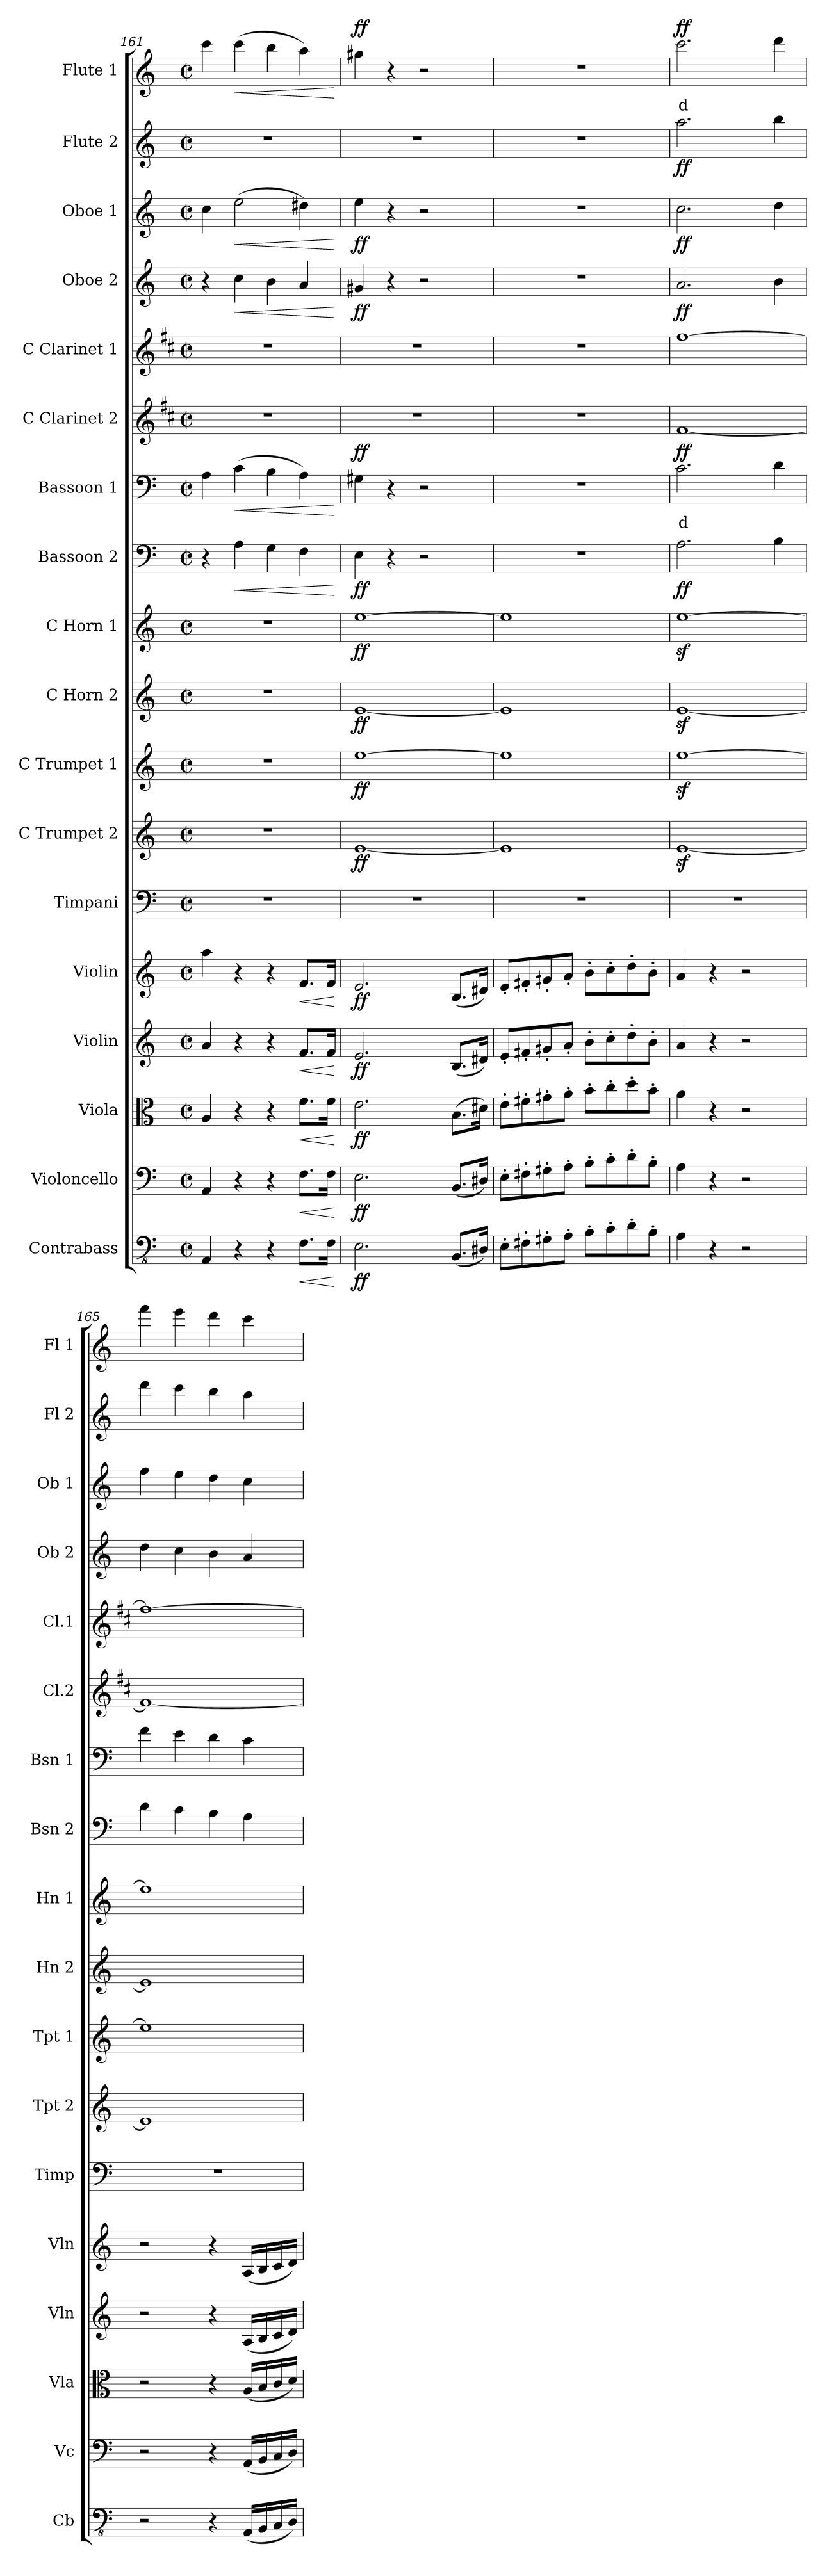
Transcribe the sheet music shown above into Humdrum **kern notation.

**kern	**dynam	**kern	**dynam	**kern	**dynam	**kern	**dynam	**kern	**dynam	**kern	**kern	**dynam	**kern	**dynam	**kern	**dynam	**kern	**dynam	**kern	**dynam	**kern	**text	**dynam	**kern	**kern	**kern	**dynam	**kern	**dynam	**kern	**dynam	**kern	**text	**dynam
*part18	*part18	*part17	*part17	*part16	*part16	*part15	*part15	*part14	*part14	*part13	*part12	*part12	*part11	*part11	*part10	*part10	*part9	*part9	*part8	*part8	*part7	*part7	*part7	*part6	*part5	*part4	*part4	*part3	*part3	*part2	*part2	*part1	*part1	*part1
*staff18	*staff18	*staff17	*staff17	*staff16	*staff16	*staff15	*staff15	*staff14	*staff14	*staff13	*staff12	*staff12	*staff11	*staff11	*staff10	*staff10	*staff9	*staff9	*staff8	*staff8	*staff7	*staff7	*staff7	*staff6	*staff5	*staff4	*staff4	*staff3	*staff3	*staff2	*staff2	*staff1	*staff1	*staff1
*I"Contrabass	*	*I"Violoncello	*	*I"Viola	*	*I"Violin	*	*I"Violin	*	*I"Timpani	*I"C Trumpet 2	*	*I"C Trumpet 1	*	*I"C Horn 2	*	*I"C Horn 1	*	*I"Bassoon 2	*	*I"Bassoon 1	*	*	*I"C Clarinet 2	*I"C Clarinet 1	*I"Oboe 2	*	*I"Oboe 1	*	*I"Flute 2	*	*I"Flute 1	*	*
*I'Cb	*	*I'Vc	*	*I'Vla	*	*I'Vln	*	*I'Vln	*	*I'Timp	*I'Tpt 2	*	*I'Tpt 1	*	*I'Hn 2	*	*I'Hn 1	*	*I'Bsn 2	*	*I'Bsn 1	*	*	*I'Cl.2	*I'Cl.1	*I'Ob 2	*	*I'Ob 1	*	*I'Fl 2	*	*I'Fl 1	*	*
*clefFv4	*	*clefF4	*	*clefC3	*	*clefG2	*	*clefG2	*	*clefF4	*clefG2	*	*clefG2	*	*clefG2	*	*clefG2	*	*clefF4	*	*clefF4	*	*	*clefG2	*clefG2	*clefG2	*	*clefG2	*	*clefG2	*	*clefG2	*	*
*	*	*	*	*	*	*	*	*	*	*	*	*	*	*	*ITrd7c12	*	*ITrd7c12	*	*	*	*	*	*	*ITrd1c2	*ITrd1c2	*	*	*	*	*	*	*	*	*
*k[]	*	*k[]	*	*k[]	*	*k[]	*	*k[]	*	*k[]	*k[]	*	*k[]	*	*k[]	*	*k[]	*	*k[]	*	*k[]	*	*	*k[]	*k[]	*k[]	*	*k[]	*	*k[]	*	*k[]	*	*
*M2/2	*	*M2/2	*	*M2/2	*	*M2/2	*	*M2/2	*	*M2/2	*M2/2	*	*M2/2	*	*M2/2	*	*M2/2	*	*M2/2	*	*M2/2	*	*	*M2/2	*M2/2	*M2/2	*	*M2/2	*	*M2/2	*	*M2/2	*	*
*met(c|)	*	*met(c|)	*	*met(c|)	*	*met(c|)	*	*met(c|)	*	*met(c|)	*met(c|)	*	*met(c|)	*	*met(c|)	*	*met(c|)	*	*met(c|)	*	*met(c|)	*	*	*met(c|)	*met(c|)	*met(c|)	*	*met(c|)	*	*met(c|)	*	*met(c|)	*	*
=161	=161	=161	=161	=161	=161	=161	=161	=161	=161	=161	=161	=161	=161	=161	=161	=161	=161	=161	=161	=161	=161	=161	=161	=161	=161	=161	=161	=161	=161	=161	=161	=161	=161	=161
4AAA/	.	4AA/	.	4A/	.	4a/	.	4aa\	.	1r	1r	.	1r	.	1r	.	1r	.	4r	.	4A\	.	.	1r	1r	4r	.	4cc\	.	1r	.	4ccc\	.	.
!	!	!	!	!	!	!	!	!	!	!	!	!	!	!	!	!	!	!	!	!LO:HP:b	!	!	!LO:HP:b	!	!	!	!LO:HP:b	!	!LO:HP:b	!	!	!	!	!LO:HP:b
4r	.	4r	.	4r	.	4r	.	4r	.	.	.	.	.	.	.	.	.	.	4A\	<	(>4c\	.	<	.	.	4cc\	<	(>2ee\	<	.	.	(>4ccc\	.	<
4r	.	4r	.	4r	.	4r	.	4r	.	.	.	.	.	.	.	.	.	.	4G\	.	4B\	.	.	.	.	4b\	.	.	.	.	.	4bb\	.	.
!	!LO:HP:b	!	!LO:HP:b	!	!LO:HP:b	!	!LO:HP:b	!	!LO:HP:b	!	!	!	!	!	!	!	!	!	!	!	!	!	!	!	!	!	!	!	!	!	!	!	!	!
8.FF\L	<	8.F\L	<	8.f\L	<	8.f/L	<	8.f/L	<	.	.	.	.	.	.	.	.	.	4F\	.	4A\)	.	.	.	.	4a/	.	4dd#X\)	.	.	.	4aa\)	.	.
16FF\Jk	.	16F\Jk	.	16f\Jk	.	16f/Jk	.	16f/Jk	.	.	.	.	.	.	.	.	.	.	.	.	.	.	.	.	.	.	.	.	.	.	.	.	.	.
.	[	.	[	.	[	.	[	.	[	.	.	.	.	.	.	.	.	.	.	[	.	.	[	.	.	.	[	.	[	.	.	.	.	[
=162	=162	=162	=162	=162	=162	=162	=162	=162	=162	=162	=162	=162	=162	=162	=162	=162	=162	=162	=162	=162	=162	=162	=162	=162	=162	=162	=162	=162	=162	=162	=162	=162	=162	=162
!	!LO:DY:b	!	!LO:DY:b	!	!LO:DY:b	!	!LO:DY:b	!	!LO:DY:b	!	!	!LO:DY:b	!	!LO:DY:b	!	!LO:DY:b	!	!LO:DY:b	!	!LO:DY:b	!	!	!LO:DY:b	!	!	!	!LO:DY:b	!	!LO:DY:b	!	!	!	!	!LO:DY:b
2.EE\	ff	2.E\	ff	2.e\	ff	2.e/	ff	2.e/	ff	1r	[1e	ff	[1ee	ff	[1E	ff	[1e	ff	4E\	ff	4G#X\	.	ff	1r	1r	4g#X/	ff	4ee\	ff	1r	.	4gg#X\	.	ff
.	.	.	.	.	.	.	.	.	.	.	.	.	.	.	.	.	.	.	4r	.	4r	.	.	.	.	4r	.	4r	.	.	.	4r	.	.
.	.	.	.	.	.	.	.	.	.	.	.	.	.	.	.	.	.	.	2r	.	2r	.	.	.	.	2r	.	2r	.	.	.	2r	.	.
(<8.BBB/L	.	(<8.BB/L	.	(>8.B\L	.	(<8.B/L	.	(<8.B/L	.	.	.	.	.	.	.	.	.	.	.	.	.	.	.	.	.	.	.	.	.	.	.	.	.	.
16DD#X/Jk)	.	16D#X/Jk)	.	16d#X\Jk)	.	16d#X/Jk)	.	16d#X/Jk)	.	.	.	.	.	.	.	.	.	.	.	.	.	.	.	.	.	.	.	.	.	.	.	.	.	.
!!LO:PB:g=z
=163	=163	=163	=163	=163	=163	=163	=163	=163	=163	=163	=163	=163	=163	=163	=163	=163	=163	=163	=163	=163	=163	=163	=163	=163	=163	=163	=163	=163	=163	=163	=163	=163	=163	=163
8EE'\L	.	8E'\L	.	8e'\L	.	8e'/L	.	8e'/L	.	1r	1e]	.	1ee]	.	1E]	.	1e]	.	1r	.	1r	.	.	1r	1r	1r	.	1r	.	1r	.	1r	.	.
8FF#X'\	.	8F#X'\	.	8f#X'\	.	8f#X'/	.	8f#X'/	.	.	.	.	.	.	.	.	.	.	.	.	.	.	.	.	.	.	.	.	.	.	.	.	.	.
8GG#X'\	.	8G#X'\	.	8g#X'\	.	8g#X'/	.	8g#X'/	.	.	.	.	.	.	.	.	.	.	.	.	.	.	.	.	.	.	.	.	.	.	.	.	.	.
8AA'\J	.	8A'\J	.	8a'\J	.	8a'/J	.	8a'/J	.	.	.	.	.	.	.	.	.	.	.	.	.	.	.	.	.	.	.	.	.	.	.	.	.	.
8BB'\L	.	8B'\L	.	8b'\L	.	8b'\L	.	8b'\L	.	.	.	.	.	.	.	.	.	.	.	.	.	.	.	.	.	.	.	.	.	.	.	.	.	.
8C'\	.	8c'\	.	8cc'\	.	8cc'\	.	8cc'\	.	.	.	.	.	.	.	.	.	.	.	.	.	.	.	.	.	.	.	.	.	.	.	.	.	.
8D'\	.	8d'\	.	8dd'\	.	8dd'\	.	8dd'\	.	.	.	.	.	.	.	.	.	.	.	.	.	.	.	.	.	.	.	.	.	.	.	.	.	.
8BB'\J	.	8B'\J	.	8b'\J	.	8b'\J	.	8b'\J	.	.	.	.	.	.	.	.	.	.	.	.	.	.	.	.	.	.	.	.	.	.	.	.	.	.
=164	=164	=164	=164	=164	=164	=164	=164	=164	=164	=164	=164	=164	=164	=164	=164	=164	=164	=164	=164	=164	=164	=164	=164	=164	=164	=164	=164	=164	=164	=164	=164	=164	=164	=164
!	!	!	!	!	!	!	!	!	!	!	!	!	!	!	!	!	!	!	!	!LO:DY:b	!	!LO:LY:b:color=#FF0000	!LO:DY:b	!	!	!	!LO:DY:b	!	!LO:DY:b	!	!LO:DY:b	!	!LO:LY:b:color=#FF0000	!LO:DY:b
4AA\	.	4A\	.	4a\	.	4a/	.	4a/	.	1r	[1ez<	.	[1eez<	.	[1Ez<	.	[1ez<	.	2.A\	ff	2.c\	d	ff	[1e	[1ee	2.a/	ff	2.cc\	ff	2.aa\	ff	2.ccc\	d	ff
4r	.	4r	.	4r	.	4r	.	4r	.	.	.	.	.	.	.	.	.	.	.	.	.	.	.	.	.	.	.	.	.	.	.	.	.	.
2r	.	2r	.	2r	.	2r	.	2r	.	.	.	.	.	.	.	.	.	.	.	.	.	.	.	.	.	.	.	.	.	.	.	.	.	.
.	.	.	.	.	.	.	.	.	.	.	.	.	.	.	.	.	.	.	4B\	.	4d\	.	.	.	.	4b\	.	4dd\	.	4bb\	.	4ddd\	.	.
=165	=165	=165	=165	=165	=165	=165	=165	=165	=165	=165	=165	=165	=165	=165	=165	=165	=165	=165	=165	=165	=165	=165	=165	=165	=165	=165	=165	=165	=165	=165	=165	=165	=165	=165
2r	.	2r	.	2r	.	2r	.	2r	.	1r	1e]	.	1ee]	.	1E]	.	1e]	.	4d\	.	4f\	.	.	1e_	1ee_	4dd\	.	4ff\	.	4ddd\	.	4fff\	.	.
.	.	.	.	.	.	.	.	.	.	.	.	.	.	.	.	.	.	.	4c\	.	4e\	.	.	.	.	4cc\	.	4ee\	.	4ccc\	.	4eee\	.	.
4r	.	4r	.	4r	.	4r	.	4r	.	.	.	.	.	.	.	.	.	.	4B\	.	4d\	.	.	.	.	4b\	.	4dd\	.	4bb\	.	4ddd\	.	.
(<16AAA/LL	.	(<16AA/LL	.	(<16A/LL	.	(<16A/LL	.	(<16A/LL	.	.	.	.	.	.	.	.	.	.	4A\	.	4c\	.	.	.	.	4a/	.	4cc\	.	4aa\	.	4ccc\	.	.
16BBB/	.	16BB/	.	16B/	.	16B/	.	16B/	.	.	.	.	.	.	.	.	.	.	.	.	.	.	.	.	.	.	.	.	.	.	.	.	.	.
16CC/	.	16C/	.	16c/	.	16c/	.	16c/	.	.	.	.	.	.	.	.	.	.	.	.	.	.	.	.	.	.	.	.	.	.	.	.	.	.
16DD/JJ)	.	16D/JJ)	.	16d/JJ)	.	16d/JJ)	.	16d/JJ)	.	.	.	.	.	.	.	.	.	.	.	.	.	.	.	.	.	.	.	.	.	.	.	.	.	.
=	=	=	=	=	=	=	=	=	=	=	=	=	=	=	=	=	=	=	=	=	=	=	=	=	=	=	=	=	=	=	=	=	=	=
*-	*-	*-	*-	*-	*-	*-	*-	*-	*-	*-	*-	*-	*-	*-	*-	*-	*-	*-	*-	*-	*-	*-	*-	*-	*-	*-	*-	*-	*-	*-	*-	*-	*-	*-
